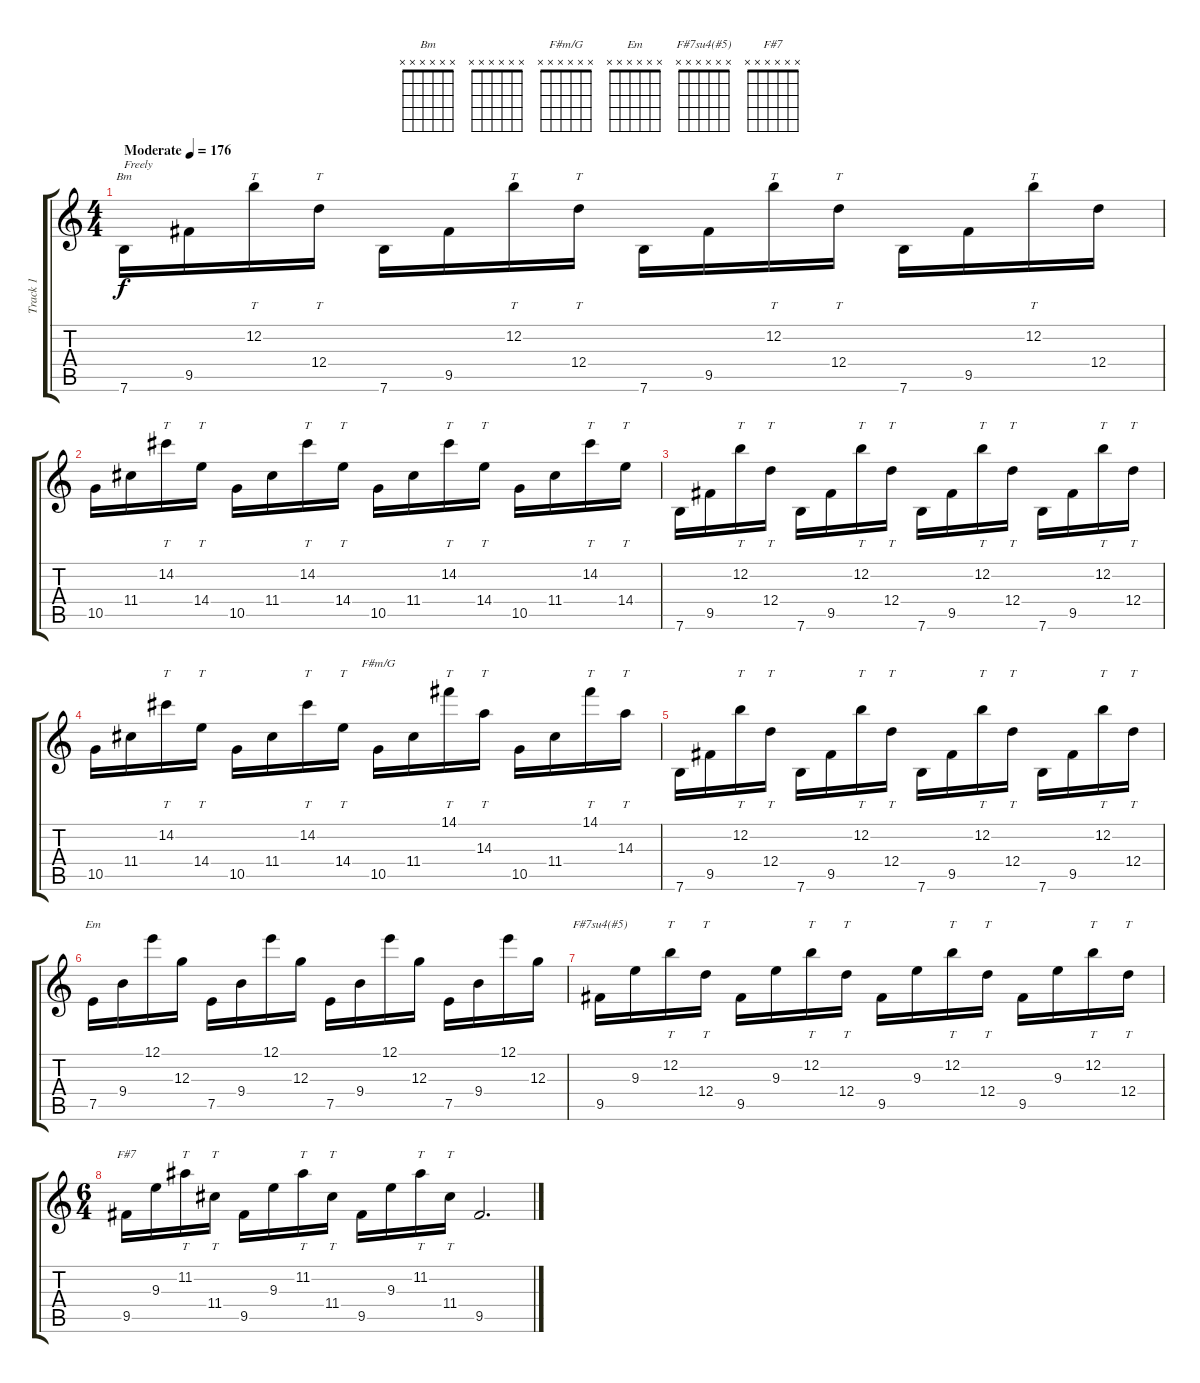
\track ("Track 1" "Track 1") {instrument electricguitarjazz}
\staff {score tabs}
\tuning (E4 B3 G3 D3 A2 E2) {hide}
\chord ("Bm" x x x x x x)
\chord ("" x x x x x x)
\chord ("F#m/G" x x x x x x)
\chord ("Em" x x x x x x)
\chord ("F#7su4(#5)" x x x x x x)
\chord ("F#7" x x x x x x)
\ts (4 4)
\tempo (176 "Moderate")
\clef g2
\ks c
7.6.16{ch "Bm" txt "Freely" dy f instrument electricguitarjazz} 9.5.16 12.2.16{tt} 12.4.16{tt} 7.6.16 9.5.16 12.2.16{tt} 12.4.16{tt} 7.6.16 9.5.16 12.2.16{tt} 12.4.16{tt} 7.6.16 9.5.16 12.2.16{tt} 12.4.16 |
10.5.16{ch ""} 11.4.16 14.2.16{tt} 14.4.16{tt} 10.5.16 11.4.16 14.2.16{tt} 14.4.16{tt} 10.5.16{txt ""} 11.4.16 14.2.16{tt} 14.4.16{tt} 10.5.16 11.4.16 14.2.16{tt} 14.4.16{tt} |
7.6.16 9.5.16 12.2.16{tt} 12.4.16{tt} 7.6.16 9.5.16 12.2.16{tt} 12.4.16{tt} 7.6.16 9.5.16 12.2.16{tt} 12.4.16{tt} 7.6.16 9.5.16 12.2.16{tt} 12.4.16{tt} |
10.5.16 11.4.16 14.2.16{tt} 14.4.16{tt} 10.5.16 11.4.16 14.2.16{tt} 14.4.16{tt} 10.5.16{ch "F#m/G"} 11.4.16 14.1.16{tt} 14.3.16{tt} 10.5.16 11.4.16 14.1.16{tt} 14.3.16{tt} |
7.6.16 9.5.16 12.2.16{tt} 12.4.16{tt} 7.6.16 9.5.16 12.2.16{tt} 12.4.16{tt} 7.6.16 9.5.16 12.2.16{tt} 12.4.16{tt} 7.6.16 9.5.16 12.2.16{tt} 12.4.16{tt} |
7.5.16{ch "Em"} 9.4.16 12.1.16 12.3.16 7.5.16 9.4.16 12.1.16 12.3.16 7.5.16 9.4.16 12.1.16 12.3.16 7.5.16 9.4.16 12.1.16 12.3.16 |
9.5.16{ch "F#7su4(#5)"} 9.3.16 12.2.16{tt} 12.4.16{tt} 9.5.16 9.3.16 12.2.16{tt} 12.4.16{tt} 9.5.16 9.3.16 12.2.16{tt} 12.4.16{tt} 9.5.16 9.3.16 12.2.16{tt} 12.4.16{tt} |
\ts (6 4)
9.5.16{ch "F#7"} 9.3.16 11.2.16{tt} 11.4.16{tt} 9.5.16 9.3.16 11.2.16{tt} 11.4.16{tt} 9.5.16 9.3.16 11.2.16{tt} 11.4.16{tt} 9.5.2{d}
